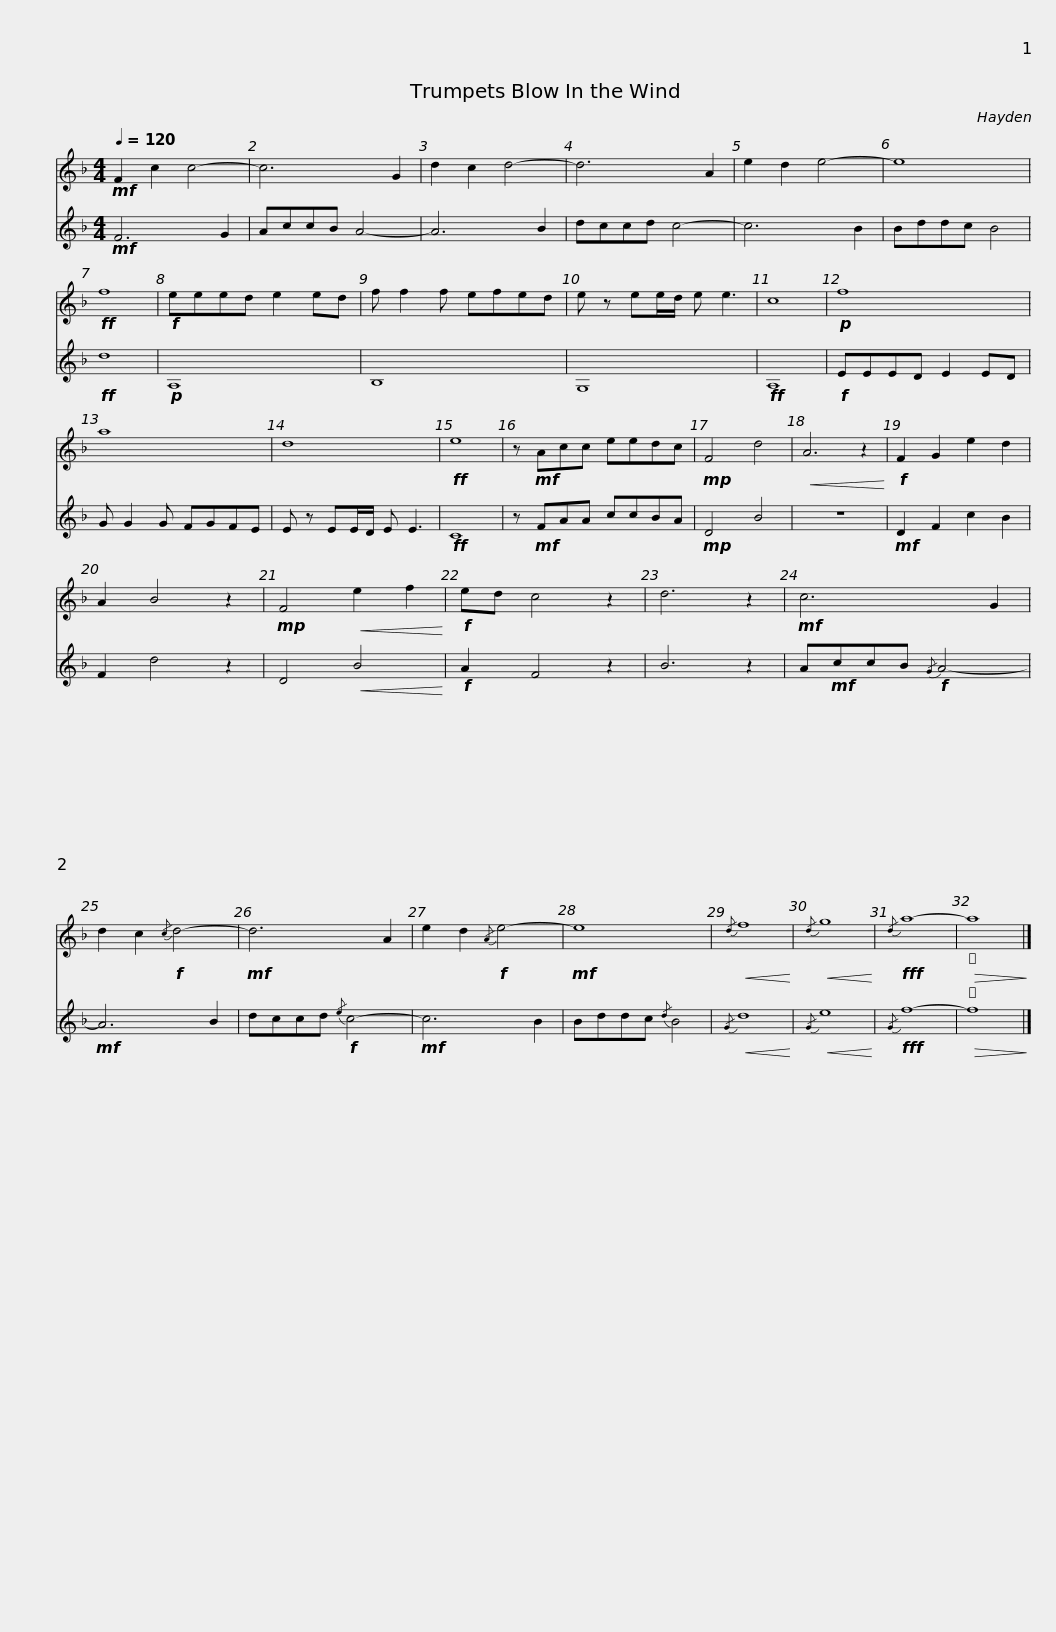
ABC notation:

X:1
%%score 1 2
L:1/8
Q:1/4=120
M:4/4
I:linebreak $
K:none
V:1 treble transpose=-2
V:2 treble transpose=-2
V:1
[K:F]!mf! F2 c2 c4- | c6 G2 | d2 c2 d4- | d6 A2 | e2 d2 e4- | %5
 e8 |!ff! f8 |$!f! eeed e2 ed | f f2 f efed | e z ee/d/ e e3 | %10
 c8 |!p! f8 | a8 |$ d8 |!ff! e8 | %15
 z!mf! Acc eedc |!mp! F4 d4 |!<(! A6 z2!<)! |!f! F2 G2 e2 d2 | A2 B4 z2 | %20
!mp! F4!<(! e2 f2!<)! |!f! ed c4 z2 |$ d6 z2 |!mf! c6 G2 | d2 c2!f!{/c} d4- | %25
!mf! d6 A2 | e2 d2!f!{/A} e4- |!mf! e8 |!<(!{/d} f8!<)! |!<(!{/d} g8!<)! |$ %30
!fff!{/d} a8- |!>(! a8!>)! |] %32
V:2
[K:F]!mf! F6 G2 | AccB A4- | A6 B2 | dccd c4- | c6 B2 | %5
 Bddc B4 |!ff! d8 |$!p! A,8 | B,8 | G,8 | %10
!ff! A,8 |!f! EEED E2 ED | G G2 G FGFE |$ E z EE/D/ E E3 |!ff! C8 | %15
 z!mf! FAA ccBA |!mp! D4 B4 | z8 |!mf! D2 F2 c2 B2 | F2 d4 z2 | %20
 D4!<(! B4!<)! |!f! A2 F4 z2 |$ B6 z2 | A!mf!ccB!f!{/G} A4- |!mf! A6 B2 | %25
 dccd!f!{/e} c4- |!mf! c6 B2 | Bddc{/d} B4 |!<(!{/G} d8!<)! |!<(!{/G} e8!<)! |$ %30
!fff!{/G} f8- |!>(! f8!>)! |] %32
